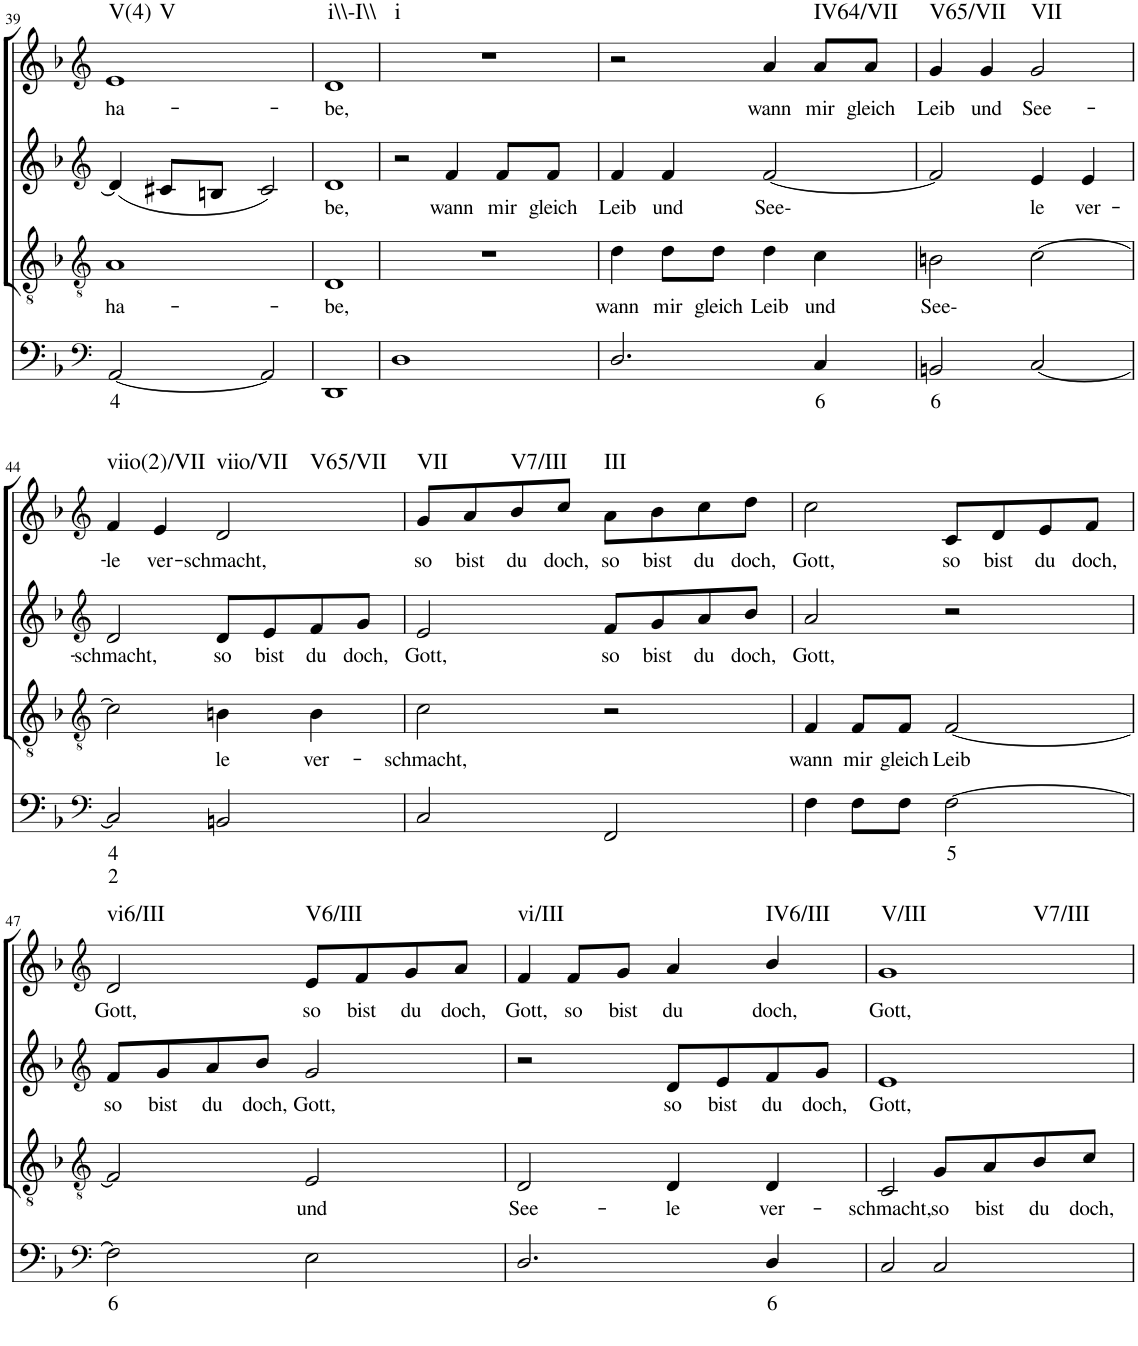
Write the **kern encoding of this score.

**kern	**text	**text	**kern	**text	**kern	**text	**kern	**text	**harte
*part4	*part4	*part4	*part3	*part3	*part2	*part2	*part1	*part1	*part1
*staff4	*staff4	*staff4	*staff3	*staff3	*staff2	*staff2	*staff1	*staff1	*
*I"Continuo	*	*	*I"Tenor	*	*I"Soprano II	*	*I"Soprano I	*	*
!!LO:PB:g=z
*clefF4	*	*	*clefGv2	*	*clefG2	*	*clefG2	*	*
*k[b-]	*	*	*k[b-]	*	*k[b-]	*	*k[b-]	*	*
=39	=39	=39	=39	=39	=39	=39	=39	=39	=39
!	!LO:LY:b	!	!	!LO:LY:b	!	!	!	!LO:LY:b	!LO:H:n=1:kt=V(4)
!	!	!	!	!	!	!	!	!	!LO:H:n=2:kt=V
[2AA/	4	.	1A	ha-	(4d/]	.	1e	ha-	N N
.	.	.	.	.	8c#X/L	.	.	.	.
.	.	.	.	.	8Bn/J	.	.	.	.
2AA/]	.	.	.	.	2c#/)	.	.	.	.
=40	=40	=40	=40	=40	=40	=40	=40	=40	=40
!	!	!	!	!LO:LY:b	!	!LO:LY:b	!	!LO:LY:b	!LO:H:kt=i\\-I\\
1DD	.	.	1D	be,	1d	be,	1d	be,	N
=41	=41	=41	=41	=41	=41	=41	=41	=41	=41
!	!	!	!	!	!	!	!	!	!LO:H:kt=i
1D	.	.	1r	.	2r	.	1r	.	N
!	!	!	!	!	!	!LO:LY:b	!	!	!
.	.	.	.	.	4f/	wann	.	.	.
!	!	!	!	!	!	!LO:LY:b	!	!	!
.	.	.	.	.	8f/L	mir	.	.	.
!	!	!	!	!	!	!LO:LY:b	!	!	!
.	.	.	.	.	8f/J	gleich	.	.	.
=42	=42	=42	=42	=42	=42	=42	=42	=42	=42
!	!	!	!	!LO:LY:b	!	!LO:LY:b	!	!	!
2.D/	.	.	4d\	wann	4f/	Leib	2r	.	.
!	!	!	!	!LO:LY:b	!	!LO:LY:b	!	!	!
.	.	.	8d\L	mir	4f/	und	.	.	.
!	!	!	!	!LO:LY:b	!	!	!	!	!
.	.	.	8d\J	gleich	.	.	.	.	.
!	!	!	!	!LO:LY:b	!	!LO:LY:b	!	!LO:LY:b	!
.	.	.	4d\	Leib	[2f/	See-	4a/	wann	.
!	!LO:LY:b	!	!	!LO:LY:b	!	!	!	!LO:LY:b	!LO:H:kt=IV64/VII
4C/	6	.	4c\	und	.	.	8a/L	mir	N
!	!	!	!	!	!	!	!	!LO:LY:b	!
.	.	.	.	.	.	.	8a/J	gleich	.
=43	=43	=43	=43	=43	=43	=43	=43	=43	=43
!	!LO:LY:b	!	!	!LO:LY:b	!	!	!	!LO:LY:b	!LO:H:kt=V65/VII
2BBn/	6	.	2Bn\	See-	2f/]	.	4g/	Leib	N
!	!	!	!	!	!	!	!	!LO:LY:b	!
.	.	.	.	.	.	.	4g/	und	.
!	!	!	!	!	!	!LO:LY:b	!	!LO:LY:b	!LO:H:kt=VII
[2C/	.	.	[2c\	.	4e/	le	2g/	See-	N
!	!	!	!	!	!	!LO:LY:b	!	!	!
.	.	.	.	.	4e/	ver-	.	.	.
!!LO:LB:g=z
=44	=44	=44	=44	=44	=44	=44	=44	=44	=44
*clefF4	*	*	*clefGv2	*	*clefG2	*	*clefG2	*	*
!	!LO:LY:b	!LO:LY:b	!	!	!	!LO:LY:b	!	!LO:LY:b	!LO:H:kt=viio(2)/VII
2C/]	4	2	2c\]	.	2d/	schmacht,	4f/	le	N
!	!	!	!	!	!	!	!	!LO:LY:b	!
.	.	.	.	.	.	.	4e/	ver-	.
!	!	!	!	!LO:LY:b	!	!LO:LY:b	!	!LO:LY:b	!LO:H:n=1:kt=viio/VII
!	!	!	!	!	!	!	!	!	!LO:H:n=2:kt=V65/VII
2BBn/	.	.	4Bn\	le	8d/L	so	2d/	schmacht,	N N
!	!	!	!	!	!	!LO:LY:b	!	!	!
.	.	.	.	.	8e/	bist	.	.	.
!	!	!	!	!LO:LY:b	!	!LO:LY:b	!	!	!
.	.	.	4B\	ver-	8f/	du	.	.	.
!	!	!	!	!	!	!LO:LY:b	!	!	!
.	.	.	.	.	8g/J	doch,	.	.	.
=45	=45	=45	=45	=45	=45	=45	=45	=45	=45
!	!	!	!	!LO:LY:b	!	!LO:LY:b	!	!LO:LY:b	!LO:H:kt=VII
2C/	.	.	2c\	schmacht,	2e/	Gott,	8g/L	so	N
!	!	!	!	!	!	!	!	!LO:LY:b	!
.	.	.	.	.	.	.	8a/	bist	.
!	!	!	!	!	!	!	!	!LO:LY:b	!LO:H:kt=V7/III
.	.	.	.	.	.	.	8b-/	du	N
!	!	!	!	!	!	!	!	!LO:LY:b	!
.	.	.	.	.	.	.	8cc/J	doch,	.
!	!	!	!	!	!	!LO:LY:b	!	!LO:LY:b	!LO:H:kt=III
2FF/	.	.	2r	.	8f/L	so	8a\L	so	N
!	!	!	!	!	!	!LO:LY:b	!	!LO:LY:b	!
.	.	.	.	.	8g/	bist	8b-\	bist	.
!	!	!	!	!	!	!LO:LY:b	!	!LO:LY:b	!
.	.	.	.	.	8a/	du	8cc\	du	.
!	!	!	!	!	!	!LO:LY:b	!	!LO:LY:b	!
.	.	.	.	.	8b-/J	doch,	8dd\J	doch,	.
=46	=46	=46	=46	=46	=46	=46	=46	=46	=46
!	!	!	!	!LO:LY:b	!	!LO:LY:b	!	!LO:LY:b	!
4F\	.	.	4F/	wann	2a/	Gott,	2cc\	Gott,	.
!	!	!	!	!LO:LY:b	!	!	!	!	!
8F\L	.	.	8F/L	mir	.	.	.	.	.
!	!	!	!	!LO:LY:b	!	!	!	!	!
8F\J	.	.	8F/J	gleich	.	.	.	.	.
!	!LO:LY:b	!	!	!LO:LY:b	!	!	!	!LO:LY:b	!
[2F\	5	.	[2F/	Leib	2r	.	8c/L	so	.
!	!	!	!	!	!	!	!	!LO:LY:b	!
.	.	.	.	.	.	.	8d/	bist	.
!	!	!	!	!	!	!	!	!LO:LY:b	!
.	.	.	.	.	.	.	8e/	du	.
!	!	!	!	!	!	!	!	!LO:LY:b	!
.	.	.	.	.	.	.	8f/J	doch,	.
!!LO:LB:g=z
=47	=47	=47	=47	=47	=47	=47	=47	=47	=47
*clefF4	*	*	*clefGv2	*	*clefG2	*	*clefG2	*	*
!	!LO:LY:b	!	!	!	!	!LO:LY:b	!	!LO:LY:b	!LO:H:kt=vi6/III
2F\]	6	.	2F/]	.	8f/L	so	2d/	Gott,	N
!	!	!	!	!	!	!LO:LY:b	!	!	!
.	.	.	.	.	8g/	bist	.	.	.
!	!	!	!	!	!	!LO:LY:b	!	!	!
.	.	.	.	.	8a/	du	.	.	.
!	!	!	!	!	!	!LO:LY:b	!	!	!
.	.	.	.	.	8b-/J	doch,	.	.	.
!	!	!	!	!LO:LY:b	!	!LO:LY:b	!	!LO:LY:b	!LO:H:kt=V6/III
2E\	.	.	2E/	und	2g/	Gott,	8e/L	so	N
!	!	!	!	!	!	!	!	!LO:LY:b	!
.	.	.	.	.	.	.	8f/	bist	.
!	!	!	!	!	!	!	!	!LO:LY:b	!
.	.	.	.	.	.	.	8g/	du	.
!	!	!	!	!	!	!	!	!LO:LY:b	!
.	.	.	.	.	.	.	8a/J	doch,	.
=48	=48	=48	=48	=48	=48	=48	=48	=48	=48
!	!	!	!	!LO:LY:b	!	!	!	!LO:LY:b	!LO:H:kt=vi/III
2.D/	.	.	2D/	See-	2r	.	4f/	Gott,	N
!	!	!	!	!	!	!	!	!LO:LY:b	!
.	.	.	.	.	.	.	8f/L	so	.
!	!	!	!	!	!	!	!	!LO:LY:b	!
.	.	.	.	.	.	.	8g/J	bist	.
!	!	!	!	!LO:LY:b	!	!LO:LY:b	!	!LO:LY:b	!
.	.	.	4D/	le	8d/L	so	4a/	du	.
!	!	!	!	!	!	!LO:LY:b	!	!	!
.	.	.	.	.	8e/	bist	.	.	.
!	!LO:LY:b	!	!	!LO:LY:b	!	!LO:LY:b	!	!LO:LY:b	!LO:H:kt=IV6/III
4D/	6	.	4D/	ver-	8f/	du	4b-/	doch,	N
!	!	!	!	!	!	!LO:LY:b	!	!	!
.	.	.	.	.	8g/J	doch,	.	.	.
=49	=49	=49	=49	=49	=49	=49	=49	=49	=49
!	!	!	!	!LO:LY:b	!	!LO:LY:b	!	!LO:LY:b	!LO:H:n=1:kt=V/III
!	!	!	!	!	!	!	!	!	!LO:H:n=2:kt=V7/III
2C/	.	.	2C/	schmacht,	1e	Gott,	1g	Gott,	N N
!	!	!	!	!LO:LY:b	!	!	!	!	!
2C/	.	.	8G/L	so	.	.	.	.	.
!	!	!	!	!LO:LY:b	!	!	!	!	!
.	.	.	8A/	bist	.	.	.	.	.
!	!	!	!	!LO:LY:b	!	!	!	!	!
.	.	.	8B-/	du	.	.	.	.	.
!	!	!	!	!LO:LY:b	!	!	!	!	!
.	.	.	8c/J	doch,	.	.	.	.	.
=	=	=	=	=	=	=	=	=	=
*-	*-	*-	*-	*-	*-	*-	*-	*-	*-
